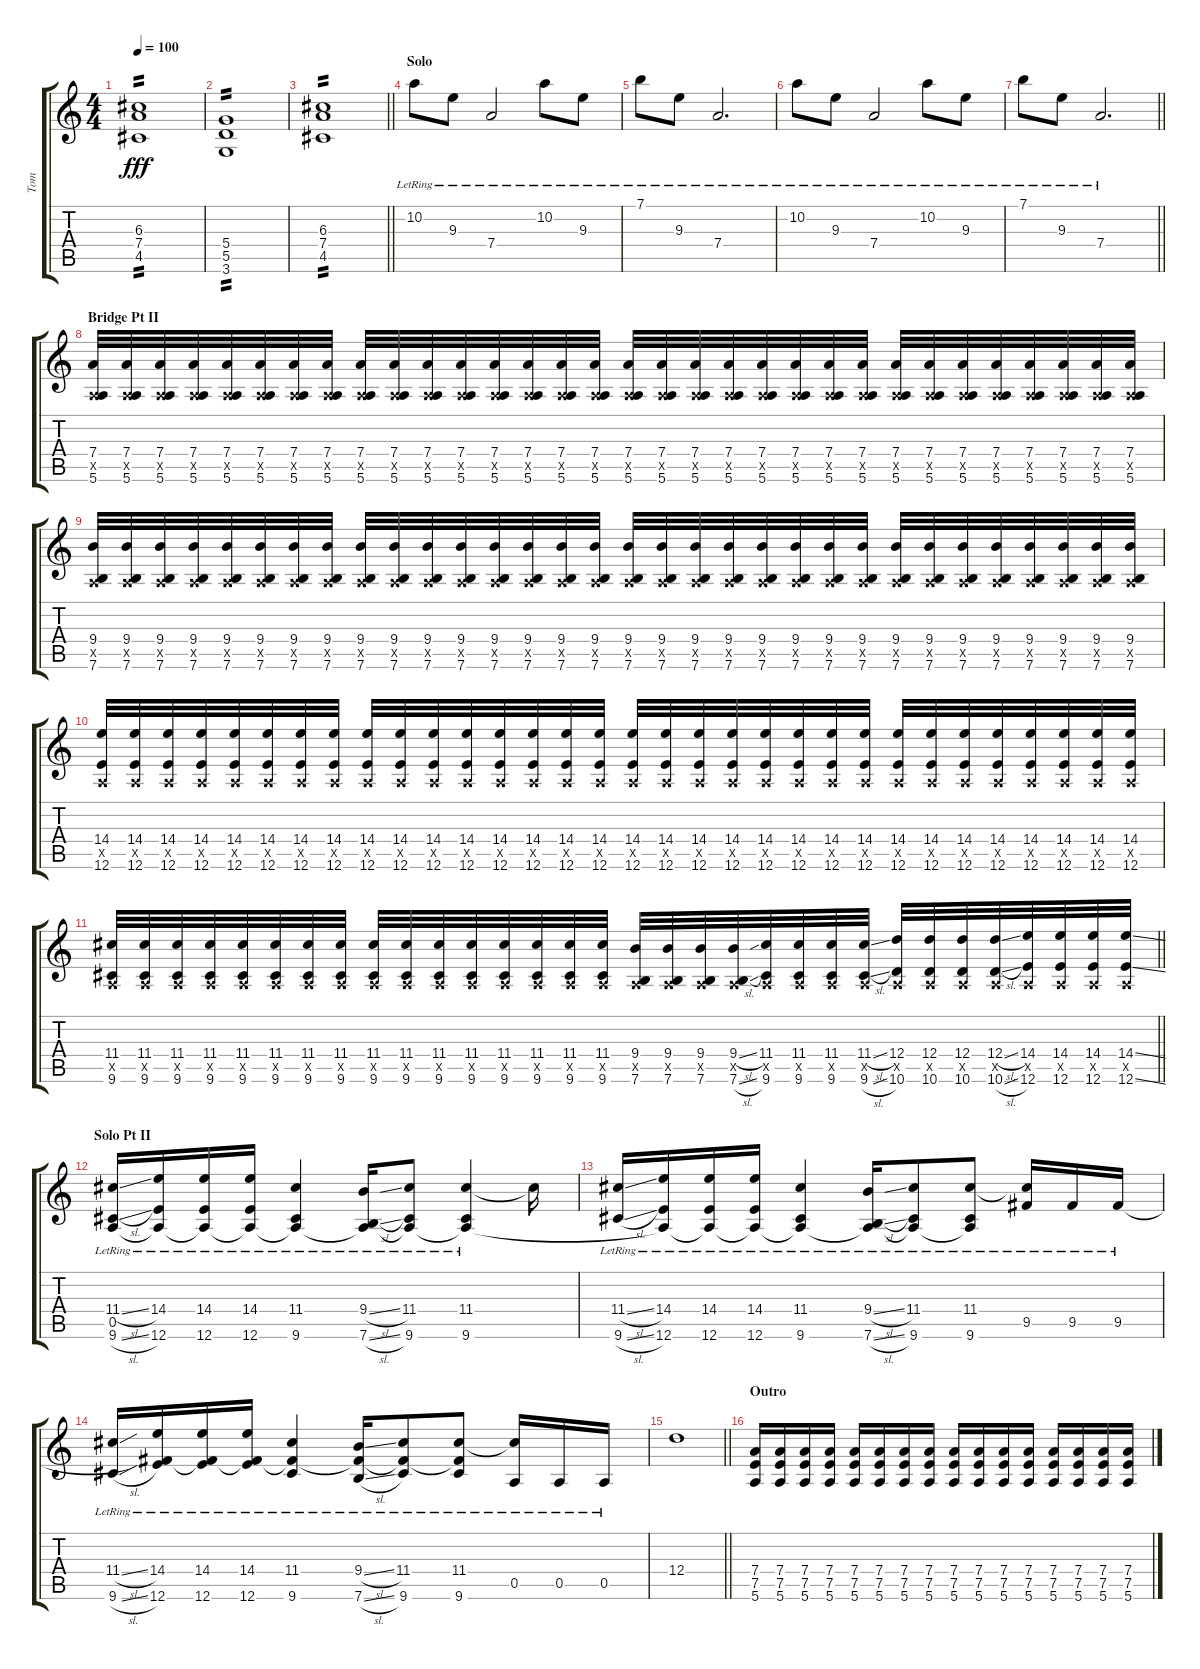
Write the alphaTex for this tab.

\track ("Tom" "Tom") {instrument distortionguitar}
\staff {score tabs}
\tuning (E4 B3 G3 D3 A2 E2) {hide}
\ts (4 4)
\tempo 100
\clef g2
\ks c
(6.3 7.4 4.5).1{tp 2 dy fff} |
(5.4 5.5 3.6).1{tp 2} |
\barLineRight lightlight
(6.3 7.4 4.5).1{tp 2} |
\section ("" "Solo")
10.2{lr}.8{instrument electricguitarclean} 9.3{lr}.8 7.4{lr}.2 10.2{lr}.8 9.3{lr}.8 |
7.1{lr}.8 9.3{lr}.8 7.4{lr}.2{d} |
10.2{lr}.8 9.3{lr}.8 7.4{lr}.2 10.2{lr}.8 9.3{lr}.8 |
\barLineRight lightlight
7.1{lr}.8 9.3{lr}.8 7.4{lr}.2{d} |
\section ("" "Bridge Pt II")
(7.4 0.5{x} 5.6).32{instrument overdrivenguitar} (7.4 0.5{x} 5.6).32 (7.4 0.5{x} 5.6).32 (7.4 0.5{x} 5.6).32 (7.4 0.5{x} 5.6).32 (7.4 0.5{x} 5.6).32 (7.4 0.5{x} 5.6).32 (7.4 0.5{x} 5.6).32 (7.4 0.5{x} 5.6).32 (7.4 0.5{x} 5.6).32 (7.4 0.5{x} 5.6).32 (7.4 0.5{x} 5.6).32 (7.4 0.5{x} 5.6).32 (7.4 0.5{x} 5.6).32 (7.4 0.5{x} 5.6).32 (7.4 0.5{x} 5.6).32 (7.4 0.5{x} 5.6).32 (7.4 0.5{x} 5.6).32 (7.4 0.5{x} 5.6).32 (7.4 0.5{x} 5.6).32 (7.4 0.5{x} 5.6).32 (7.4 0.5{x} 5.6).32 (7.4 0.5{x} 5.6).32 (7.4 0.5{x} 5.6).32 (7.4 0.5{x} 5.6).32 (7.4 0.5{x} 5.6).32 (7.4 0.5{x} 5.6).32 (7.4 0.5{x} 5.6).32 (7.4 0.5{x} 5.6).32 (7.4 0.5{x} 5.6).32 (7.4 0.5{x} 5.6).32 (7.4 0.5{x} 5.6).32 |
(9.4 0.5{x} 7.6).32 (9.4 0.5{x} 7.6).32 (9.4 0.5{x} 7.6).32 (9.4 0.5{x} 7.6).32 (9.4 0.5{x} 7.6).32 (9.4 0.5{x} 7.6).32 (9.4 0.5{x} 7.6).32 (9.4 0.5{x} 7.6).32 (9.4 0.5{x} 7.6).32 (9.4 0.5{x} 7.6).32 (9.4 0.5{x} 7.6).32 (9.4 0.5{x} 7.6).32 (9.4 0.5{x} 7.6).32 (9.4 0.5{x} 7.6).32 (9.4 0.5{x} 7.6).32 (9.4 0.5{x} 7.6).32 (9.4 0.5{x} 7.6).32 (9.4 0.5{x} 7.6).32 (9.4 0.5{x} 7.6).32 (9.4 0.5{x} 7.6).32 (9.4 0.5{x} 7.6).32 (9.4 0.5{x} 7.6).32 (9.4 0.5{x} 7.6).32 (9.4 0.5{x} 7.6).32 (9.4 0.5{x} 7.6).32 (9.4 0.5{x} 7.6).32 (9.4 0.5{x} 7.6).32 (9.4 0.5{x} 7.6).32 (9.4 0.5{x} 7.6).32 (9.4 0.5{x} 7.6).32 (9.4 0.5{x} 7.6).32 (9.4 0.5{x} 7.6).32 |
(14.4 0.5{x} 12.6).32 (14.4 0.5{x} 12.6).32 (14.4 0.5{x} 12.6).32 (14.4 0.5{x} 12.6).32 (14.4 0.5{x} 12.6).32 (14.4 0.5{x} 12.6).32 (14.4 0.5{x} 12.6).32 (14.4 0.5{x} 12.6).32 (14.4 0.5{x} 12.6).32 (14.4 0.5{x} 12.6).32 (14.4 0.5{x} 12.6).32 (14.4 0.5{x} 12.6).32 (14.4 0.5{x} 12.6).32 (14.4 0.5{x} 12.6).32 (14.4 0.5{x} 12.6).32 (14.4 0.5{x} 12.6).32 (14.4 0.5{x} 12.6).32 (14.4 0.5{x} 12.6).32 (14.4 0.5{x} 12.6).32 (14.4 0.5{x} 12.6).32 (14.4 0.5{x} 12.6).32 (14.4 0.5{x} 12.6).32 (14.4 0.5{x} 12.6).32 (14.4 0.5{x} 12.6).32 (14.4 0.5{x} 12.6).32 (14.4 0.5{x} 12.6).32 (14.4 0.5{x} 12.6).32 (14.4 0.5{x} 12.6).32 (14.4 0.5{x} 12.6).32 (14.4 0.5{x} 12.6).32 (14.4 0.5{x} 12.6).32 (14.4 0.5{x} 12.6).32 |
\barLineRight lightlight
(11.4 0.5{x} 9.6).32 (11.4 0.5{x} 9.6).32 (11.4 0.5{x} 9.6).32 (11.4 0.5{x} 9.6).32 (11.4 0.5{x} 9.6).32 (11.4 0.5{x} 9.6).32 (11.4 0.5{x} 9.6).32 (11.4 0.5{x} 9.6).32 (11.4 0.5{x} 9.6).32 (11.4 0.5{x} 9.6).32 (11.4 0.5{x} 9.6).32 (11.4 0.5{x} 9.6).32 (11.4 0.5{x} 9.6).32 (11.4 0.5{x} 9.6).32 (11.4 0.5{x} 9.6).32 (11.4 0.5{x} 9.6).32 (9.4 0.5{x} 7.6).32{instrument guitarharmonics} (9.4 0.5{x} 7.6).32 (9.4 0.5{x} 7.6).32 (9.4{sl} 0.5{x} 7.6{sl}).32 (11.4 0.5{x} 9.6).32 (11.4 0.5{x} 9.6).32 (11.4 0.5{x} 9.6).32 (11.4{sl} 0.5{x} 9.6{sl}).32 (12.4 0.5{x} 10.6).32 (12.4 0.5{x} 10.6).32 (12.4 0.5{x} 10.6).32 (12.4{sl} 0.5{x} 10.6{sl}).32 (14.4 0.5{x} 12.6).32 (14.4 0.5{x} 12.6).32 (14.4 0.5{x} 12.6).32 (14.4{ss} 0.5{x} 12.6{ss}).32 |
\section ("" "Solo Pt II")
(11.4{sl lr} 0.5{lr} 9.6{sl lr}).16{instrument electricguitarclean} (14.4{lr} 0.5{t} 12.6{lr}).16 (14.4{lr} 0.5{t} 12.6{lr}).16 (14.4{lr} 0.5{t} 12.6{lr}).16 (11.4{lr} 0.5{t} 9.6{lr}).4 (9.4{sl lr} 0.5{t} 7.6{sl lr}).16 (11.4{lr} 0.5{t} 9.6{lr}).8 (11.4{lr} 0.5{t} 9.6{lr}).4 11.4{t}.16 |
(11.4{sl lr} 9.6{sl lr}).16 (14.4{lr} 0.5{t} 12.6{lr}).16 (14.4{lr} 0.5{t} 12.6{lr}).16 (14.4{lr} 0.5{t} 12.6{lr}).16 (11.4{lr} 0.5{t} 9.6{lr}).4 (9.4{sl lr} 0.5{t} 7.6{sl lr}).16 (11.4{lr} 0.5{t} 9.6{lr}).8 (11.4{lr} 0.5{t} 9.6{lr}).8 (11.4{t} 9.5{lr}).16 9.5{lr}.16 9.5{lr}.16 |
(11.4{sl lr} 9.6{sl lr}).16 (14.4{lr} 9.5{t} 12.6{lr}).16 (14.4{lr} 9.5{t} 12.6{lr}).16 (14.4{lr} 9.5{t} 12.6{lr}).16 (11.4{lr} 9.5{t} 9.6{lr}).4 (9.4{sl lr} 9.5{t} 7.6{sl lr}).16 (11.4{lr} 9.5{t} 9.6{lr}).8 (11.4{lr} 9.5{t} 9.6{lr}).8 (11.4{t} 0.5{lr}).16 0.5{lr}.16 0.5{lr}.16 |
\barLineRight lightlight
12.4.1 |
\section ("" "Outro")
(7.4 7.5 5.6).16{instrument distortionguitar} (7.4 7.5 5.6).16 (7.4 7.5 5.6).16 (7.4 7.5 5.6).16 (7.4 7.5 5.6).16 (7.4 7.5 5.6).16 (7.4 7.5 5.6).16 (7.4 7.5 5.6).16 (7.4 7.5 5.6).16 (7.4 7.5 5.6).16 (7.4 7.5 5.6).16 (7.4 7.5 5.6).16 (7.4 7.5 5.6).16 (7.4 7.5 5.6).16 (7.4 7.5 5.6).16 (7.4 7.5 5.6).16
